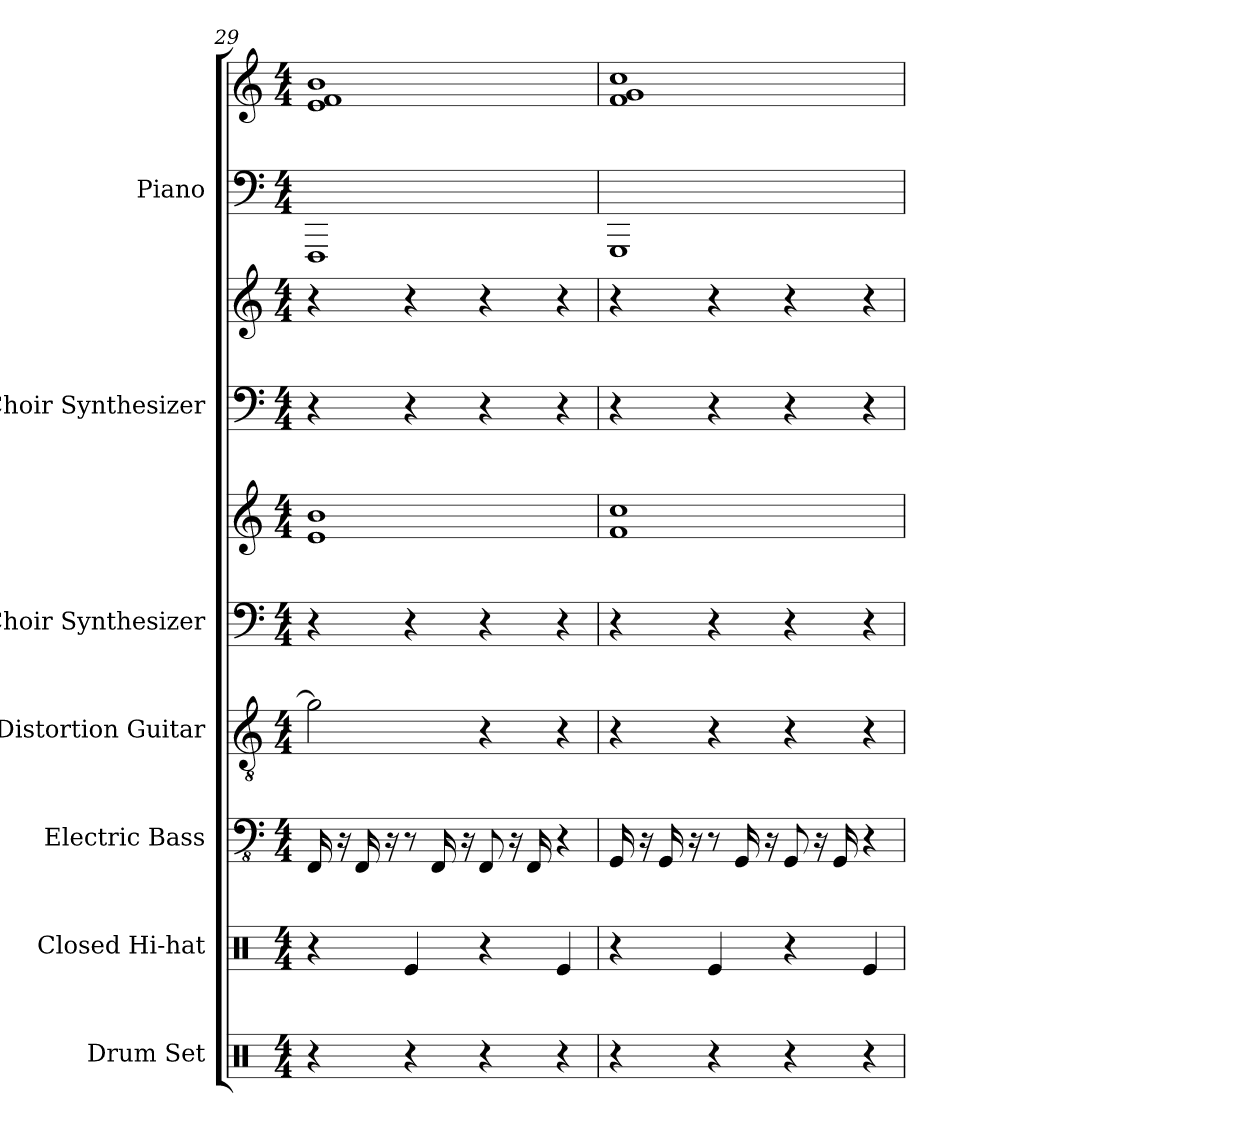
**kern	**kern	**kern	**kern	**kern	**kern	**kern	**kern	**kern	**kern
*part7	*part6	*part5	*part4	*part3	*part3	*part2	*part2	*part1	*part1
*staff10	*staff9	*staff8	*staff7	*staff6	*staff5	*staff4	*staff3	*staff2	*staff1
*I"Drum Set	*I"Closed Hi-hat	*I"Electric Bass	*I"Distortion Guitar	*I"Choir Synthesizer	*	*I"Choir Synthesizer	*	*I"Piano	*
*I'Drums	*I'Cl HH	*I'El. B.	*I'Dist. Guit.	*I'Synth.	*	*I'Synth.	*	*I'Pno.	*
*clefX	*clefX	*clefFv4	*clefGv2	*clefF4	*clefG2	*clefF4	*clefG2	*clefF4	*clefG2
*k[]	*k[]	*k[]	*k[]	*k[]	*k[]	*k[]	*k[]	*k[]	*k[]
*M4/4	*M4/4	*M4/4	*M4/4	*M4/4	*M4/4	*M4/4	*M4/4	*M4/4	*M4/4
=29	=29	=29	=29	=29	=29	=29	=29	=29	=29
4r	4r	16FFF	2g]	4r	1e 1b	4r	4r	1FFF	1e 1f 1b
.	.	16r	.	.	.	.	.	.	.
.	.	16FFF	.	.	.	.	.	.	.
.	.	16r	.	.	.	.	.	.	.
4r	4Re	8r	.	4r	.	4r	4r	.	.
.	.	16FFF	.	.	.	.	.	.	.
.	.	16r	.	.	.	.	.	.	.
4r	4r	8FFF	4r	4r	.	4r	4r	.	.
.	.	16r	.	.	.	.	.	.	.
.	.	16FFF	.	.	.	.	.	.	.
4r	4Re	4r	4r	4r	.	4r	4r	.	.
=30	=30	=30	=30	=30	=30	=30	=30	=30	=30
4r	4r	16GGG	4r	4r	1f 1cc	4r	4r	1GGG	1f 1g 1cc
.	.	16r	.	.	.	.	.	.	.
.	.	16GGG	.	.	.	.	.	.	.
.	.	16r	.	.	.	.	.	.	.
4r	4Re	8r	4r	4r	.	4r	4r	.	.
.	.	16GGG	.	.	.	.	.	.	.
.	.	16r	.	.	.	.	.	.	.
4r	4r	8GGG	4r	4r	.	4r	4r	.	.
.	.	16r	.	.	.	.	.	.	.
.	.	16GGG	.	.	.	.	.	.	.
4r	4Re	4r	4r	4r	.	4r	4r	.	.
=	=	=	=	=	=	=	=	=	=
*-	*-	*-	*-	*-	*-	*-	*-	*-	*-
